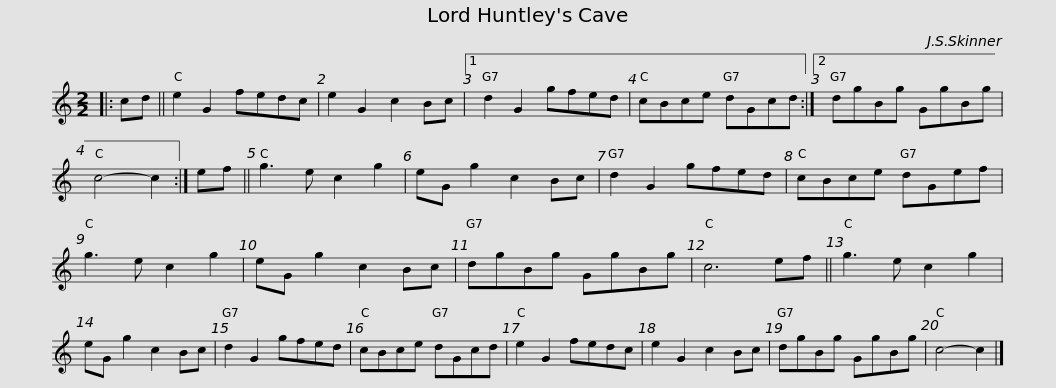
X:1
L:1/8
M:2/2
I:linebreak $
K:C
V:1 treble
V:1
|: cd || e2 G2 fedc | e2 G2 c2 Bc |1 d2 G2 gfed | cBce dGcd :|2 %5
 dgBg GgBg | c4- c2 :| ef ||$ g3 e c2 g2 | eG g2 c2 Bc | %10
 d2 G2 gfed | cBce dGef | g3 e c2 g2 | eG g2 c2 Bc | dgBg GgBg |$ %15
 c6 ef || g3 e c2 g2 | eG g2 c2 Bc | d2 G2 gfed | cBce dGcd | %20
 e2 G2 fedc | e2 G2 c2 Bc |$ dgBg GgBg | c4- c2 |] %24
